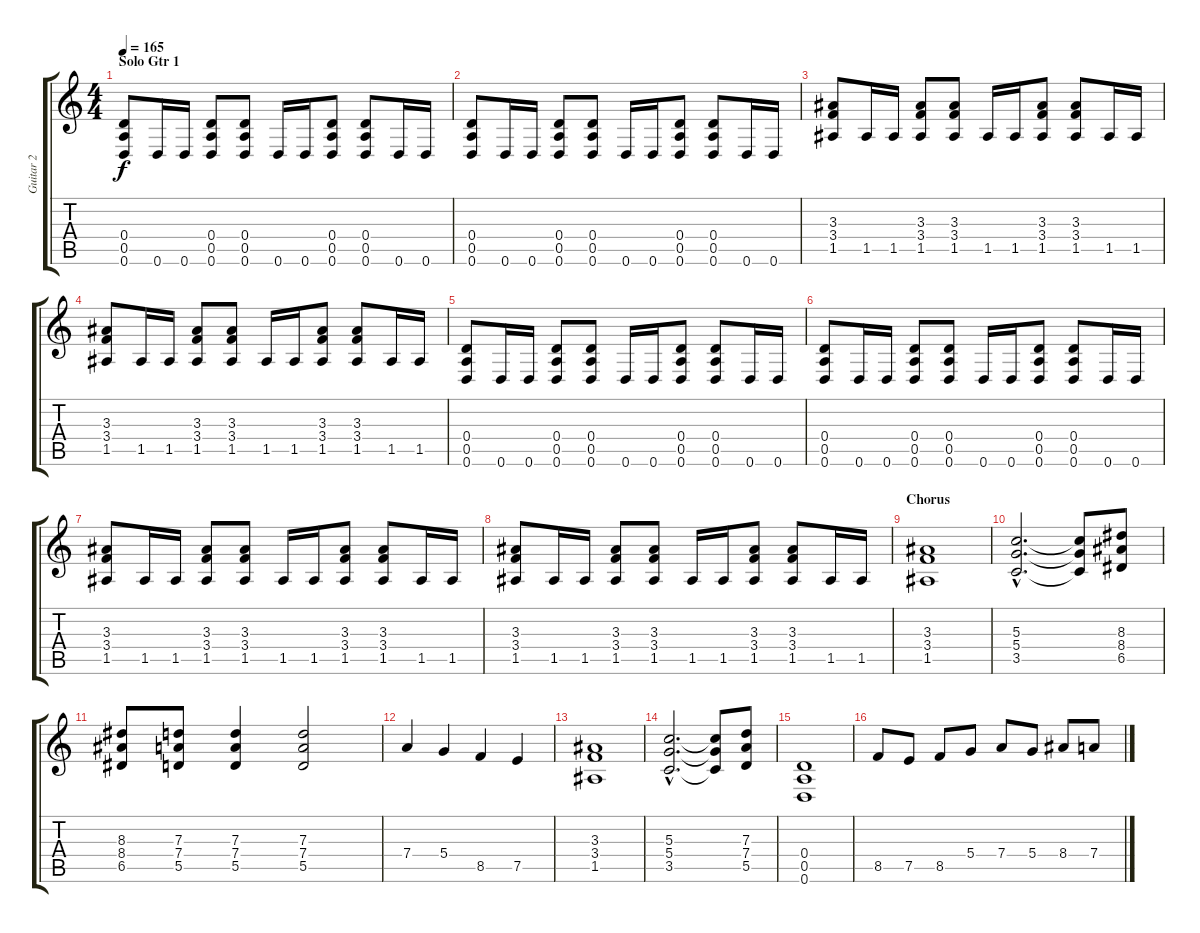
\track ("Guitar 2" "Guitar 2") {instrument distortionguitar}
\staff {score tabs}
\tuning (E4 B3 G3 D3 A2 D2) {hide}
\ts (4 4)
\section ("" "Solo Gtr 1")
\tempo 165
\clef g2
\ks c
(0.4 0.5 0.6).8{dy f} 0.6.16 0.6.16 (0.4 0.5 0.6).8 (0.4 0.5 0.6).8 0.6.16 0.6.16 (0.4 0.5 0.6).8 (0.4 0.5 0.6).8 0.6.16 0.6.16 |
(0.4 0.5 0.6).8 0.6.16 0.6.16 (0.4 0.5 0.6).8 (0.4 0.5 0.6).8 0.6.16 0.6.16 (0.4 0.5 0.6).8 (0.4 0.5 0.6).8 0.6.16 0.6.16 |
(3.3 3.4 1.5).8 1.5.16 1.5.16 (3.3 3.4 1.5).8 (3.3 3.4 1.5).8 1.5.16 1.5.16 (3.3 3.4 1.5).8 (3.3 3.4 1.5).8 1.5.16 1.5.16 |
(3.3 3.4 1.5).8 1.5.16 1.5.16 (3.3 3.4 1.5).8 (3.3 3.4 1.5).8 1.5.16 1.5.16 (3.3 3.4 1.5).8 (3.3 3.4 1.5).8 1.5.16 1.5.16 |
(0.4 0.5 0.6).8 0.6.16 0.6.16 (0.4 0.5 0.6).8 (0.4 0.5 0.6).8 0.6.16 0.6.16 (0.4 0.5 0.6).8 (0.4 0.5 0.6).8 0.6.16 0.6.16 |
(0.4 0.5 0.6).8 0.6.16 0.6.16 (0.4 0.5 0.6).8 (0.4 0.5 0.6).8 0.6.16 0.6.16 (0.4 0.5 0.6).8 (0.4 0.5 0.6).8 0.6.16 0.6.16 |
(3.3 3.4 1.5).8 1.5.16 1.5.16 (3.3 3.4 1.5).8 (3.3 3.4 1.5).8 1.5.16 1.5.16 (3.3 3.4 1.5).8 (3.3 3.4 1.5).8 1.5.16 1.5.16 |
(3.3 3.4 1.5).8 1.5.16 1.5.16 (3.3 3.4 1.5).8 (3.3 3.4 1.5).8 1.5.16 1.5.16 (3.3 3.4 1.5).8 (3.3 3.4 1.5).8 1.5.16 1.5.16 |
\section ("" "Chorus")
(3.3 3.4 1.5).1 |
(5.3{hac} 5.4{hac} 3.5{hac}).2{d} (5.3{t} 5.4{t} 3.5{t}).8 (8.3 8.4 6.5).8 |
(8.3 8.4 6.5).8 (7.3 7.4 5.5).8 (7.3 7.4 5.5).4 (7.3 7.4 5.5).2 |
7.4.4 5.4.4 8.5.4 7.5.4 |
(3.3 3.4 1.5).1 |
(5.3{hac} 5.4{hac} 3.5{hac}).2{d} (5.3{t} 5.4{t} 3.5{t}).8 (7.3 7.4 5.5).8 |
(0.4 0.5 0.6).1 |
8.5.8 7.5.8 8.5.8 5.4.8 7.4.8 5.4.8 8.4.8 7.4.8
